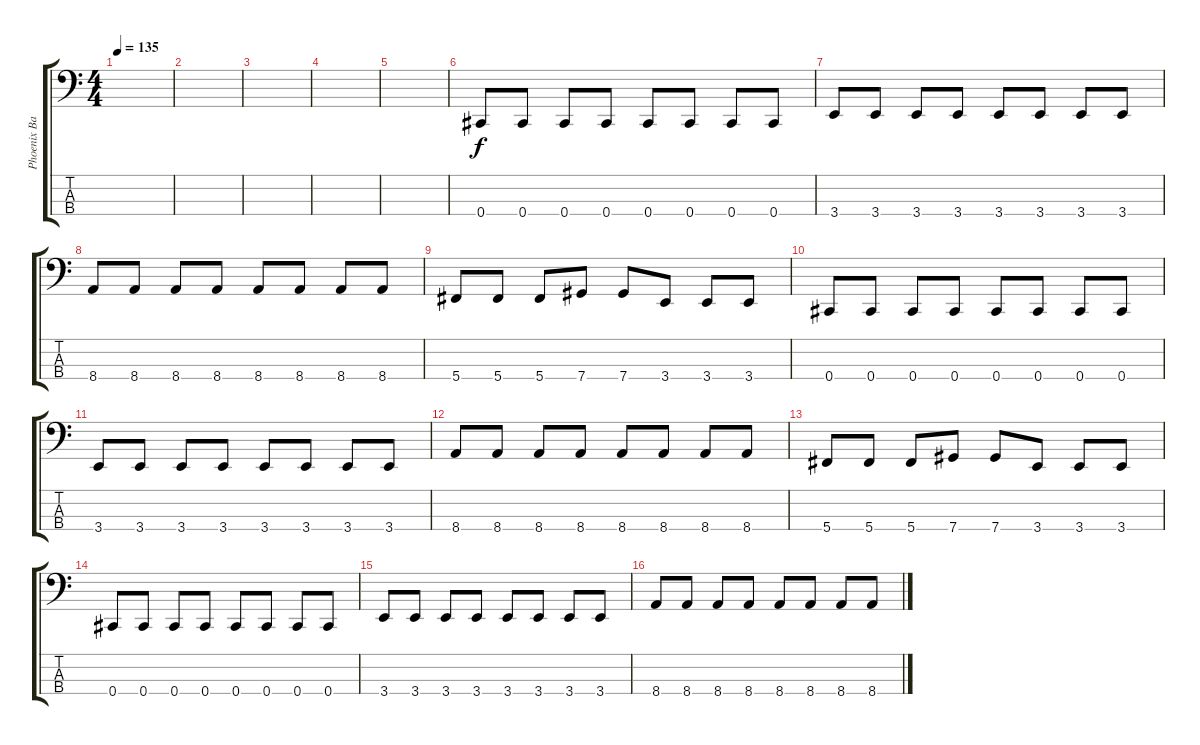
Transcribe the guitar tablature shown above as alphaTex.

\track ("Phoenix Bass2" "Phoenix Ba") {instrument electricbasspick}
\staff {score tabs}
\tuning (Gb2 Db2 Ab1 Db1) {hide}
\ts (4 4)
\tempo 135
\clef f4
\ks c
|
|
|
|
|
0.4.8 0.4.8 0.4.8 0.4.8 0.4.8 0.4.8 0.4.8 0.4.8 |
3.4.8 3.4.8 3.4.8 3.4.8 3.4.8 3.4.8 3.4.8 3.4.8 |
8.4.8 8.4.8 8.4.8 8.4.8 8.4.8 8.4.8 8.4.8 8.4.8 |
5.4.8 5.4.8 5.4.8 7.4.8 7.4.8 3.4.8 3.4.8 3.4.8 |
0.4.8 0.4.8 0.4.8 0.4.8 0.4.8 0.4.8 0.4.8 0.4.8 |
3.4.8 3.4.8 3.4.8 3.4.8 3.4.8 3.4.8 3.4.8 3.4.8 |
8.4.8 8.4.8 8.4.8 8.4.8 8.4.8 8.4.8 8.4.8 8.4.8 |
5.4.8 5.4.8 5.4.8 7.4.8 7.4.8 3.4.8 3.4.8 3.4.8 |
0.4.8 0.4.8 0.4.8 0.4.8 0.4.8 0.4.8 0.4.8 0.4.8 |
3.4.8 3.4.8 3.4.8 3.4.8 3.4.8 3.4.8 3.4.8 3.4.8 |
8.4.8 8.4.8 8.4.8 8.4.8 8.4.8 8.4.8 8.4.8 8.4.8
